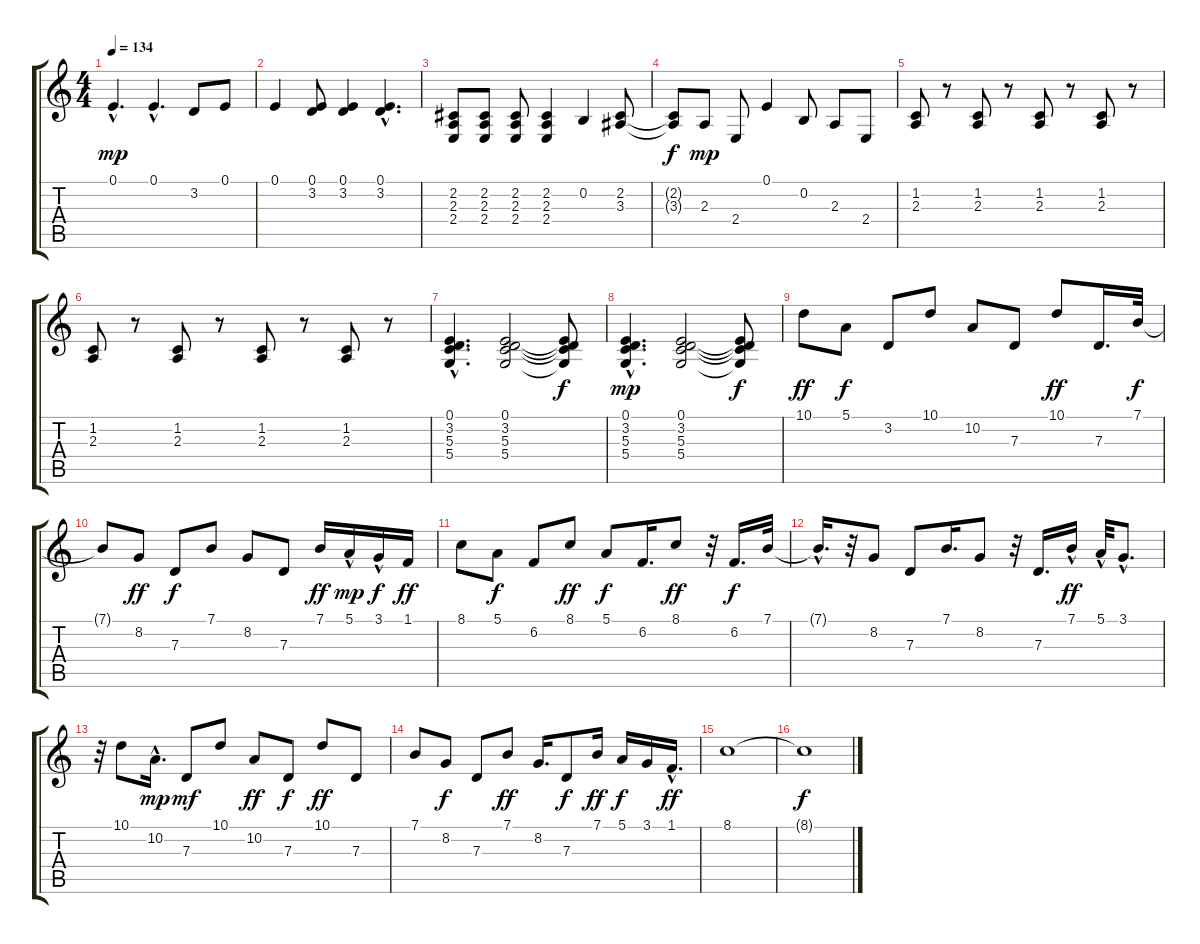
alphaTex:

\track "" {instrument pad3polysynth}
\staff {score tabs}
\tuning (E4 B3 G3 D3 A2 E2) {hide}
\ts (4 4)
\tempo 134
\clef g2
\ks c
0.1{hac}.4{d dy mp} 0.1{hac}.4{d} 3.2.8 0.1.8 |
0.1.4 (0.1 3.2).8 (0.1 3.2).4 (0.1{hac} 3.2{hac}).4{d} |
(2.2 2.3 2.4).8 (2.2 2.3 2.4).8 (2.2 2.3 2.4).8 (2.2 2.3 2.4).4 0.2.4 (2.2 3.3).8 |
(2.2{t} 3.3{t}).8{dy f} 2.3.8{dy mp} 2.4.8 0.1.4 0.2.8 2.3.8 2.4.8 |
(1.2 2.3).8 r.8 (1.2 2.3).8 r.8 (1.2 2.3).8 r.8 (1.2 2.3).8 r.8 |
(1.2 2.3).8 r.8 (1.2 2.3).8 r.8 (1.2 2.3).8 r.8 (1.2 2.3).8 r.8 |
(0.1{hac} 3.2{hac} 5.3{hac} 5.4{hac}).4{d} (0.1 3.2 5.3 5.4).2 (0.1{t} 3.2{t} 5.3{t} 5.4{t}).8{dy f} |
(0.1{hac} 3.2{hac} 5.3{hac} 5.4{hac}).4{d dy mp} (0.1 3.2 5.3 5.4).2 (0.1{t} 3.2{t} 5.3{t} 5.4{t}).8{dy f} |
10.1.8{dy ff} 5.1.8{dy f} 3.2.8 10.1.8 10.2.8 7.3.8 10.1.8{dy ff} 7.3.16{d} 7.1.32{dy f} |
7.1{t}.8 8.2.8{dy ff} 7.3.8{dy f} 7.1.8 8.2.8 7.3.8 7.1.16{dy ff} 5.1{hac}.16{dy mp} 3.1{hac}.16{dy f} 1.1.16{dy ff} |
8.1.8 5.1.8{dy f} 6.2.8 8.1.8{dy ff} 5.1.8{dy f} 6.2.16{d} 8.1.8{dy ff} r.32 6.2.16{d dy f} 7.1.32 |
7.1{hac t}.16{d} r.32 8.2.8 7.3.8 7.1.16{d} 8.2.8 r.32 7.3.16{d} 7.1{hac}.16{dy ff} 5.1{hac}.32 3.1{hac}.8{d} |
r.32 10.1.8 10.2{hac}.16{d dy mp} 7.3.8{dy mf} 10.1.8 10.2.8{dy ff} 7.3.8{dy f} 10.1.8{dy ff} 7.3.8 |
7.1.8 8.2.8{dy f} 7.3.8 7.1.8{dy ff} 8.2.16{d} 7.3.8{dy f} 7.1.16{dy ff} 5.1.16{dy f} 3.1.16 1.1{hac}.16{d dy ff} |
8.1.1{volume 14} |
8.1{t}.1{dy f}
